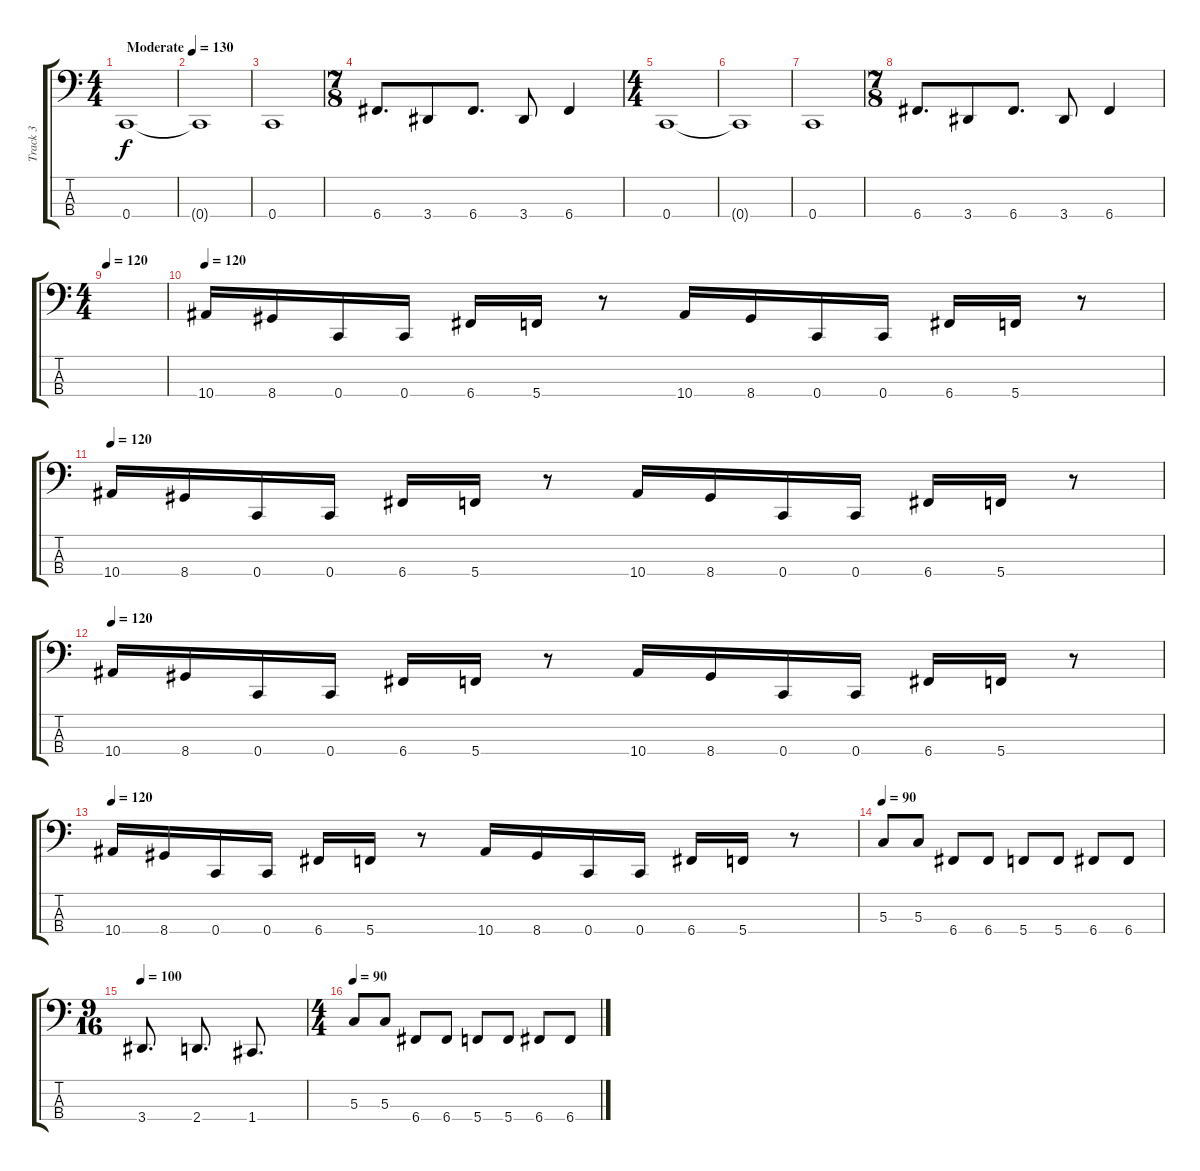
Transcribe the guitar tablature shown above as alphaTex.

\track ("Track 3" "Track 3") {instrument electricbassfinger}
\staff {score tabs}
\tuning (F2 C2 G1 C1) {hide}
\ts (4 4)
\tempo (130 "Moderate")
\clef f4
\ks c
0.4.1{dy f instrument electricbassfinger} |
0.4{t}.1 |
0.4.1 |
\ts (7 8)
6.4.8{d} 3.4.8 6.4.8{d} 3.4.8 6.4.4 |
\ts (4 4)
0.4.1 |
0.4{t}.1 |
0.4.1 |
\ts (7 8)
6.4.8{d} 3.4.8 6.4.8{d} 3.4.8 6.4.4 |
\ts (4 4)
\tempo 120
|
\tempo 120
10.4.16 8.4.16 0.4.16 0.4.16 6.4.16 5.4.16 r.8 10.4.16 8.4.16 0.4.16 0.4.16 6.4.16 5.4.16 r.8 |
\tempo 120
10.4.16 8.4.16 0.4.16 0.4.16 6.4.16 5.4.16 r.8 10.4.16 8.4.16 0.4.16 0.4.16 6.4.16 5.4.16 r.8 |
\tempo 120
10.4.16 8.4.16 0.4.16 0.4.16 6.4.16 5.4.16 r.8 10.4.16 8.4.16 0.4.16 0.4.16 6.4.16 5.4.16 r.8 |
\tempo 120
10.4.16 8.4.16 0.4.16 0.4.16 6.4.16 5.4.16 r.8 10.4.16 8.4.16 0.4.16 0.4.16 6.4.16 5.4.16 r.8 |
\tempo 120
\tempo 90
5.3.8 5.3.8 6.4.8 6.4.8 5.4.8 5.4.8 6.4.8 6.4.8 |
\ts (9 16)
\tempo 100
3.4.8{d} 2.4.8{d} 1.4.8{d} |
\ts (4 4)
\tempo 90
5.3.8 5.3.8 6.4.8 6.4.8 5.4.8 5.4.8 6.4.8 6.4.8
